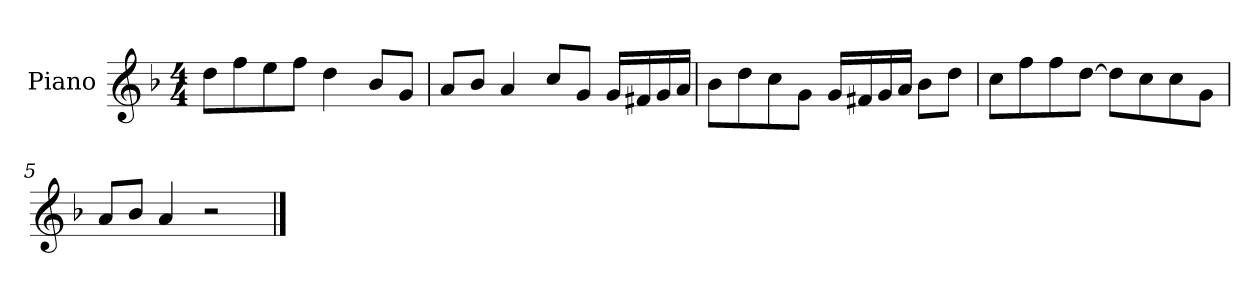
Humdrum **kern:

**kern
*part1
*staff1
*I"Piano
*I'P-no
*clefG2
*k[b-]
*M4/4
*MM90
=1
8dd\L
8ff\
8ee\
8ff\J
4dd\
8b-/L
8g/J
=2
8a/L
8b-/J
4a/
8cc/L
8g/J
16g/LL
16f#X/
16g/
16a/JJ
=3
8b-\L
8dd\
8cc\
8g\J
16g/LL
16f#X/
16g/
16a/JJ
8b-\L
8dd\J
=4
8cc\L
8ff\
8ff\
[8dd\J
8dd\L]
8cc\
8cc\
8g\J
=5
8a/L
8b-/J
4a/
2r
==
*-
